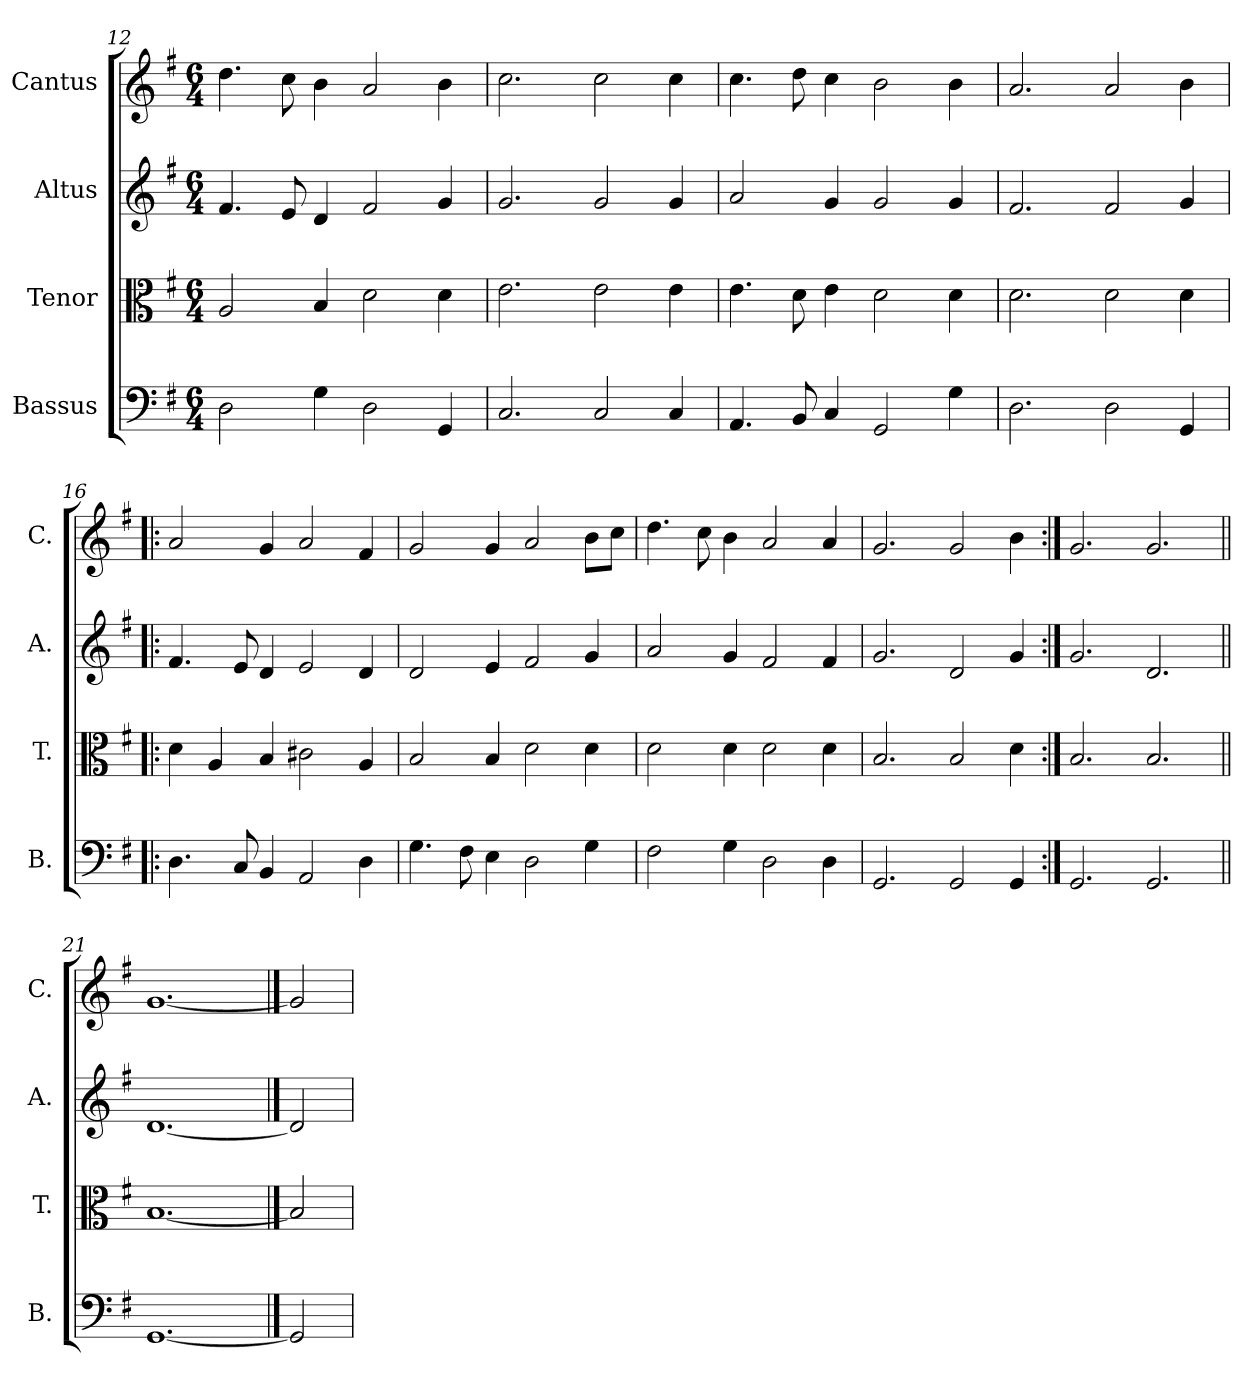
**kern	**kern	**kern	**kern
*part4	*part3	*part2	*part1
*staff4	*staff3	*staff2	*staff1
*I"Bassus	*I"Tenor	*I"Altus	*I"Cantus
*I'B.	*I'T.	*I'A.	*I'C.
!!LO:LB:g=z
*clefF4	*clefC3	*clefG2	*clefG2
*k[f#]	*k[f#]	*k[f#]	*k[f#]
*G:	*G:	*G:	*G:
*M6/4	*M6/4	*M6/4	*M6/4
=12	=12	=12	=12
2D\	2A/	4.f#/	4.dd\
.	.	8e/	8cc\
4G\	4B/	4d/	4b\
2D\	2d\	2f#/	2a/
4GG/	4d\	4g/	4b\
=13	=13	=13	=13
2.C/	2.e\	2.g/	2.cc\
2C/	2e\	2g/	2cc\
4C/	4e\	4g/	4cc\
=14	=14	=14	=14
4.AA/	4.e\	2a/	4.cc\
8BB/	8d\	.	8dd\
4C/	4e\	4g/	4cc\
2GG/	2d\	2g/	2b\
4G\	4d\	4g/	4b\
=15	=15	=15	=15
2.D\	2.d\	2.f#/	2.a/
2D\	2d\	2f#/	2a/
4GG/	4d\	4g/	4b\
=16!|:	=16!|:	=16!|:	=16!|:
4.D\	4d\	4.f#/	2a/
.	4A/	.	.
8C/	.	8e/	.
4BB/	4B/	4d/	4g/
2AA/	2c#X\	2e/	2a/
4D\	4A/	4d/	4f#/
!!LO:LB:g=z
=17	=17	=17	=17
4.G\	2B/	2d/	2g/
8F#\	.	.	.
4E\	4B/	4e/	4g/
2D\	2d\	2f#/	2a/
4G\	4d\	4g/	8b\L
.	.	.	8cc\J
=18	=18	=18	=18
2F#\	2d\	2a/	4.dd\
.	.	.	8cc\
4G\	4d\	4g/	4b\
2D\	2d\	2f#/	2a/
4D\	4d\	4f#/	4a/
=19	=19	=19	=19
2.GG/	2.B/	2.g/	2.g/
2GG/	2B/	2d/	2g/
4GG/	4d\	4g/	4b\
=20:|!	=20:|!	=20:|!	=20:|!
2.GG/	2.B/	2.g/	2.g/
2.GG/	2.B/	2.d/	2.g/
=21||	=21||	=21||	=21||
[1.GG	[1.B	[1.d	[1.g
==22	==22	==22	==22
2GG]	2B]	2d]	2g]
=	=	=	=
*-	*-	*-	*-
